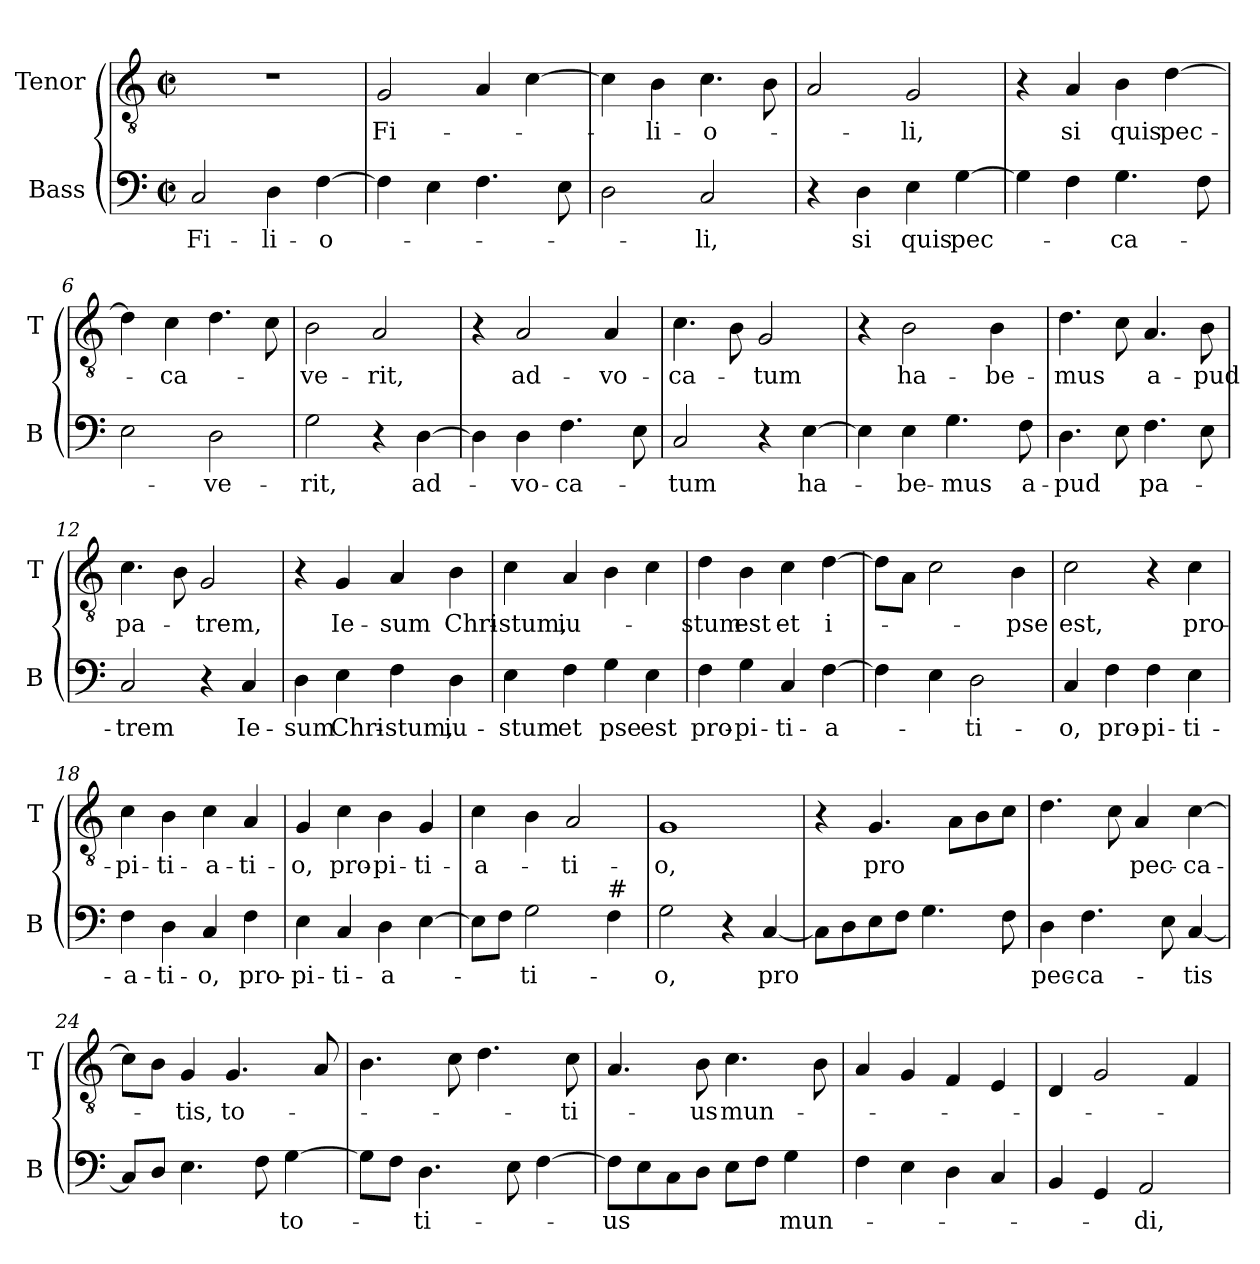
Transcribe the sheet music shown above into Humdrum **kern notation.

**kern	**text	**kern	**text
*part2	*part2	*part1	*part1
*staff2	*staff2	*staff1	*staff1
*I"Bass	*	*I"Tenor	*
*I'B	*	*I'T	*
*clefF4	*	*clefGv2	*
*k[]	*	*k[]	*
*C:	*	*C:	*
*M2/2	*	*M2/2	*
*met(c|)	*	*met(c|)	*
=1	=1	=1	=1
!	!LO:LY:b	!	!
2C/	Fi-	1r	.
!	!LO:LY:b	!	!
4D\	-li-	.	.
!	!LO:LY:b	!	!
[4F\	-o-	.	.
=2	=2	=2	=2
!	!	!	!LO:LY:b
4F\]	.	2G/	Fi-
4E\	.	.	.
4.F\	.	4A/	.
.	.	[4c\	.
8E\	.	.	.
=3	=3	=3	=3
2D\	.	4c\]	.
!	!	!	!LO:LY:b
.	.	4B\	-li-
!	!LO:LY:b	!	!LO:LY:b
2C/	-li,	4.c\	-o-
.	.	8B\	.
=4	=4	=4	=4
4r	.	2A/	.
!	!LO:LY:b	!	!
4D\	si	.	.
!	!LO:LY:b	!	!LO:LY:b
4E\	quis	2G/	-li,
!	!LO:LY:b	!	!
[4G\	pec-	.	.
=5	=5	=5	=5
4G\]	.	4r	.
!	!	!	!LO:LY:b
4F\	.	4A/	si
!	!LO:LY:b	!	!LO:LY:b
4.G\	-ca-	4B\	quis
!	!	!	!LO:LY:b
.	.	[4d\	pec-
8F\	.	.	.
!!LO:LB:g=z
=6	=6	=6	=6
2E\	.	4d\]	.
!	!	!	!LO:LY:b
.	.	4c\	-ca-
!	!LO:LY:b	!	!
2D\	-ve-	4.d\	.
.	.	8c\	.
=7	=7	=7	=7
!	!LO:LY:b	!	!LO:LY:b
2G\	-rit,	2B\	-ve-
!	!	!	!LO:LY:b
4r	.	2A/	-rit,
!	!LO:LY:b	!	!
[4D\	ad-	.	.
=8	=8	=8	=8
4D\]	.	4r	.
!	!LO:LY:b	!	!LO:LY:b
4D\	-vo-	2A/	ad-
!	!LO:LY:b	!	!
4.F\	-ca-	.	.
!	!	!	!LO:LY:b
.	.	4A/	-vo-
8E\	.	.	.
=9	=9	=9	=9
!	!LO:LY:b	!	!LO:LY:b
2C/	-tum	4.c\	-ca-
.	.	8B\	.
!	!	!	!LO:LY:b
4r	.	2G/	-tum
!	!LO:LY:b	!	!
[4E\	ha-	.	.
=10	=10	=10	=10
4E\]	.	4r	.
!	!LO:LY:b	!	!LO:LY:b
4E\	-be-	2B\	ha-
!	!LO:LY:b	!	!
4.G\	-mus	.	.
!	!	!	!LO:LY:b
.	.	4B\	-be-
!	!LO:LY:b	!	!
8F\	a-	.	.
!!LO:LB:g=z
=11	=11	=11	=11
!	!LO:LY:b	!	!LO:LY:b
4.D\	-pud	4.d\	-mus
8E\	.	8c\	.
!	!LO:LY:b	!	!LO:LY:b
4.F\	pa-	4.A/	a-
!	!	!	!LO:LY:b
8E\	.	8B\	-pud
=12	=12	=12	=12
!	!LO:LY:b	!	!LO:LY:b
2C/	-trem	4.c\	pa-
.	.	8B\	.
!	!	!	!LO:LY:b
4r	.	2G/	-trem,
!	!LO:LY:b	!	!
4C/	Ie-	.	.
=13	=13	=13	=13
!	!LO:LY:b	!	!
4D\	-sum	4r	.
!	!LO:LY:b	!	!LO:LY:b
4E\	Chri-	4G/	Ie-
!	!LO:LY:b	!	!LO:LY:b
4F\	-stum,	4A/	-sum
!	!LO:LY:b	!	!LO:LY:b
4D\	iu-	4B\	Chri-
=14	=14	=14	=14
!	!LO:LY:b	!	!LO:LY:b
4E\	-stum	4c\	-stum,
!	!LO:LY:b	!	!LO:LY:b
4F\	et	4A/	iu-
!	!LO:LY:b	!	!
4G\	pse	4B\	.
!	!LO:LY:b	!	!
4E\	est	4c\	.
=15	=15	=15	=15
!	!LO:LY:b	!	!LO:LY:b
4F\	pro-	4d\	-stum
!	!LO:LY:b	!	!LO:LY:b
4G\	-pi-	4B\	est
!	!LO:LY:b	!	!LO:LY:b
4C/	-ti-	4c\	et
!	!LO:LY:b	!	!LO:LY:b
[4F\	-a-	[4d\	i-
!!LO:LB:g=z
=16	=16	=16	=16
4F\]	.	8d\L]	.
.	.	8A\J	.
4E\	.	2c\	.
!	!LO:LY:b	!	!
2D\	-ti-	.	.
!	!	!	!LO:LY:b
.	.	4B\	-pse
=17	=17	=17	=17
!	!LO:LY:b	!	!LO:LY:b
4C/	-o,	2c\	est,
!	!LO:LY:b	!	!
4F\	pro-	.	.
!	!LO:LY:b	!	!
4F\	-pi-	4r	.
!	!LO:LY:b	!	!LO:LY:b
4E\	-ti-	4c\	pro-
=18	=18	=18	=18
!	!LO:LY:b	!	!LO:LY:b
4F\	-a-	4c\	-pi-
!	!LO:LY:b	!	!LO:LY:b
4D\	-ti-	4B\	-ti-
!	!LO:LY:b	!	!LO:LY:b
4C/	-o,	4c\	-a-
!	!LO:LY:b	!	!LO:LY:b
4F\	pro-	4A/	-ti-
=19	=19	=19	=19
!	!LO:LY:b	!	!LO:LY:b
4E\	-pi-	4G/	-o,
!	!LO:LY:b	!	!LO:LY:b
4C/	-ti-	4c\	pro-
!	!LO:LY:b	!	!LO:LY:b
4D\	-a-	4B\	-pi-
!	!	!	!LO:LY:b
[4E\	.	4G/	-ti-
=20	=20	=20	=20
!	!	!	!LO:LY:b
8E\L]	.	4c\	-a-
8F\J	.	.	.
!	!LO:LY:b	!	!
2G\	-ti-	4B\	.
!	!	!	!LO:LY:b
.	.	2A/	-ti-
!LO:TX:a:t=#	!	!	!
4F\	.	.	.
!!LO:LB:g=z
=21	=21	=21	=21
!	!LO:LY:b	!	!LO:LY:b
2G\	-o,	1G	-o,
4r	.	.	.
!	!LO:LY:b	!	!
[4C/	pro	.	.
=22	=22	=22	=22
8C\L]	.	4r	.
8D\	.	.	.
!	!	!	!LO:LY:b
8E\	.	4.G/	pro
8F\J	.	.	.
4.G\	.	.	.
.	.	8A\L	.
.	.	8B\	.
8F\	.	8c\J	.
=23	=23	=23	=23
!	!LO:LY:b	!	!
4D\	pec-	4.d\	.
!	!LO:LY:b	!	!
4.F\	-ca-	.	.
.	.	8c\	.
!	!	!	!LO:LY:b
.	.	4A/	pec-
8E\	.	.	.
!	!LO:LY:b	!	!LO:LY:b
[4C/	-tis	[4c\	-ca-
=24	=24	=24	=24
8C/L]	.	8c\L]	.
8D/J	.	8B\J	.
!	!	!	!LO:LY:b
4.E\	.	4G/	-tis,
!	!	!	!LO:LY:b
.	.	4.G/	to-
8F\	.	.	.
!	!LO:LY:b	!	!
[4G\	to-	.	.
.	.	8A/	.
=25	=25	=25	=25
8G\L]	.	4.B\	.
8F\J	.	.	.
!	!LO:LY:b	!	!
4.D\	-ti-	.	.
.	.	8c\	.
.	.	4.d\	.
8E\	.	.	.
[4F\	.	.	.
!	!	!	!LO:LY:b
.	.	8c\	-ti-
!!LO:PB:g=z
=26	=26	=26	=26
!	!LO:LY:b	!	!
8F\L]	-us	4.A/	.
8E\	.	.	.
8C\	.	.	.
!	!	!	!LO:LY:b
8D\J	.	8B\	-us
!	!	!	!LO:LY:b
8E\L	.	4.c\	mun-
8F\J	.	.	.
!	!LO:LY:b	!	!
4G\	mun-	.	.
.	.	8B\	.
=27	=27	=27	=27
4F\	.	4A/	.
4E\	.	4G/	.
4D\	.	4F/	.
4C/	.	4E/	.
=28	=28	=28	=28
4BB/	.	4D/	.
4GG/	.	2G/	.
!	!LO:LY:b	!	!
2AA/	-di,	.	.
.	.	4F/	.
=	=	=	=
*-	*-	*-	*-
